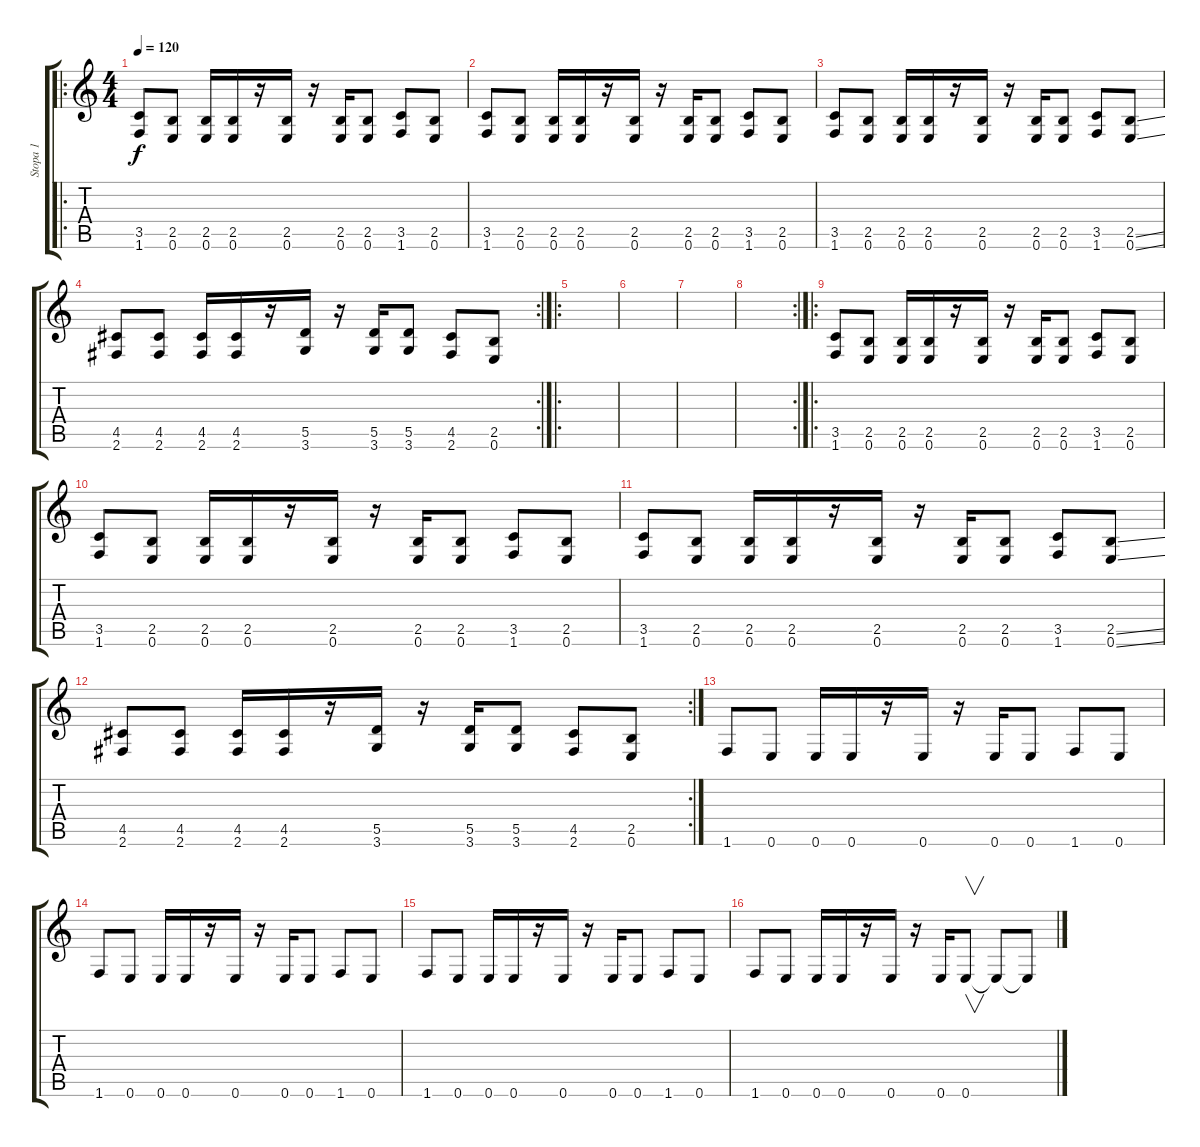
\track ("Stopa 1" "Stopa 1") {instrument distortionguitar}
\staff {score tabs}
\tuning (E4 B3 G3 D3 A2 E2) {hide}
\ro
\ts (4 4)
\tempo 120
\clef g2
\ks c
(3.5 1.6).8{dy f} (2.5 0.6).8 (2.5 0.6).16 (2.5 0.6).16 r.16 (2.5 0.6).16 r.16 (2.5 0.6).16 (2.5 0.6).8 (3.5 1.6).8 (2.5 0.6).8 |
(3.5 1.6).8 (2.5 0.6).8 (2.5 0.6).16 (2.5 0.6).16 r.16 (2.5 0.6).16 r.16 (2.5 0.6).16 (2.5 0.6).8 (3.5 1.6).8 (2.5 0.6).8 |
(3.5 1.6).8 (2.5 0.6).8 (2.5 0.6).16 (2.5 0.6).16 r.16 (2.5 0.6).16 r.16 (2.5 0.6).16 (2.5 0.6).8 (3.5 1.6).8 (2.5{ss} 0.6{ss}).8 |
\rc 2
(4.5 2.6).8 (4.5 2.6).8 (4.5 2.6).16 (4.5 2.6).16 r.16 (5.5 3.6).16 r.16 (5.5 3.6).16 (5.5 3.6).8 (4.5 2.6).8 (2.5 0.6).8 |
\ro
|
|
|
\rc 2
|
\ro
(3.5 1.6).8 (2.5 0.6).8 (2.5 0.6).16 (2.5 0.6).16 r.16 (2.5 0.6).16 r.16 (2.5 0.6).16 (2.5 0.6).8 (3.5 1.6).8 (2.5 0.6).8 |
(3.5 1.6).8 (2.5 0.6).8 (2.5 0.6).16 (2.5 0.6).16 r.16 (2.5 0.6).16 r.16 (2.5 0.6).16 (2.5 0.6).8 (3.5 1.6).8 (2.5 0.6).8 |
(3.5 1.6).8 (2.5 0.6).8 (2.5 0.6).16 (2.5 0.6).16 r.16 (2.5 0.6).16 r.16 (2.5 0.6).16 (2.5 0.6).8 (3.5 1.6).8 (2.5{ss} 0.6{ss}).8 |
\rc 2
(4.5 2.6).8 (4.5 2.6).8 (4.5 2.6).16 (4.5 2.6).16 r.16 (5.5 3.6).16 r.16 (5.5 3.6).16 (5.5 3.6).8 (4.5 2.6).8 (2.5 0.6).8 |
1.6.8 0.6.8 0.6.16 0.6.16 r.16 0.6.16 r.16 0.6.16 0.6.8 1.6.8 0.6.8 |
1.6.8 0.6.8 0.6.16 0.6.16 r.16 0.6.16 r.16 0.6.16 0.6.8 1.6.8 0.6.8 |
1.6.8 0.6.8 0.6.16 0.6.16 r.16 0.6.16 r.16 0.6.16 0.6.8 1.6.8 0.6.8 |
1.6.8 0.6.8 0.6.16 0.6.16 r.16 0.6.16 r.16 0.6.16 0.6.8{v} 0.6{t}.8 0.6{t}.8
